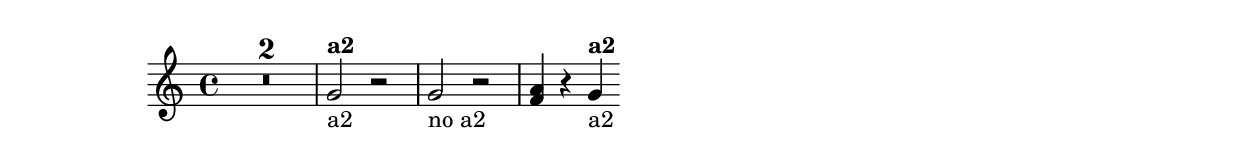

\version "2.16.0"
\header {
    texidoc ="The a2 string is printed only on notes (i.e. not on rests),
and only after chords, solo or polyphony."
    }

vone =  \relative a' { R1*2 g2 r2 g2 r2 a4 r4 g }
vtwo =  \relative a' { R1*2 g2 r2 g2 r2 f4 r4 g }

comment = \relative c' { s1*2 s2_"a2" s2 s2_"no a2" s2 s4 s4 s4_"a2" }

\layout { ragged-right = ##T }

\new Staff << \set Score.skipBars = ##t
   \partcombine \vone \vtwo
   \comment
>>

